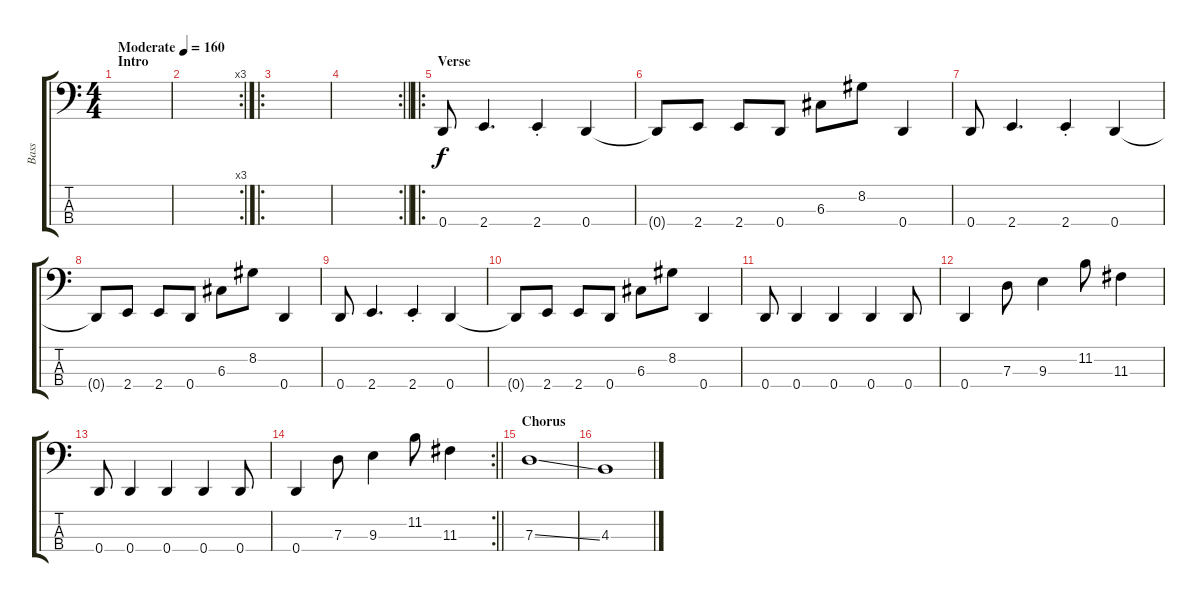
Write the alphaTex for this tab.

\track ("Bass" "Bass") {instrument electricbassfinger}
\staff {score tabs}
\tuning (F2 C2 G1 D1) {hide}
\ts (4 4)
\section ("" "Intro")
\tempo (160 "Moderate")
\clef f4
\ks c
|
\rc 3
|
\ro
|
\rc 2
\barLineRight lightlight
|
\ro
\section ("" "Verse")
0.4.8 2.4.4{d} 2.4{st}.4 0.4.4 |
0.4{t}.8 2.4.8 2.4.8 0.4.8 6.3.8 8.2.8 0.4.4 |
0.4.8 2.4.4{d} 2.4{st}.4 0.4.4 |
0.4{t}.8 2.4.8 2.4.8 0.4.8 6.3.8 8.2.8 0.4.4 |
0.4.8 2.4.4{d} 2.4{st}.4 0.4.4 |
0.4{t}.8 2.4.8 2.4.8 0.4.8 6.3.8 8.2.8 0.4.4 |
0.4.8 0.4.4 0.4.4 0.4.4 0.4.8 |
0.4.4 7.3.8 9.3.4 11.2.8 11.3.4 |
0.4.8 0.4.4 0.4.4 0.4.4 0.4.8 |
\rc 2
\barLineRight lightlight
0.4.4 7.3.8 9.3.4 11.2.8 11.3.4 |
\section ("" "Chorus")
7.3{ss}.1 |
4.3.1
